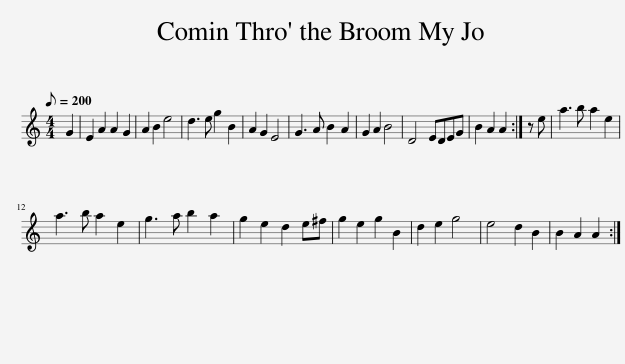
X:1
L:1/8
Q:1/8=200
M:4/4
I:linebreak $
K:C
V:1 treble
V:1
 G2 | E2 A2 A2 G2 | A2 B2 e4 | d3 e g2 B2 | A2 G2 E4 | %5
 G3 A B2 A2 | G2 A2 B4 | D4 EDEG | B2 A2 A2 :| z e | %10
 a3 b a2 e2 |$ a3 b a2 e2 | g3 a b2 a2 | g2 e2 d2 e^f | g2 e2 g2 B2 | %15
 d2 e2 g4 | e4 d2 B2 | B2 A2 A2 :| %18
